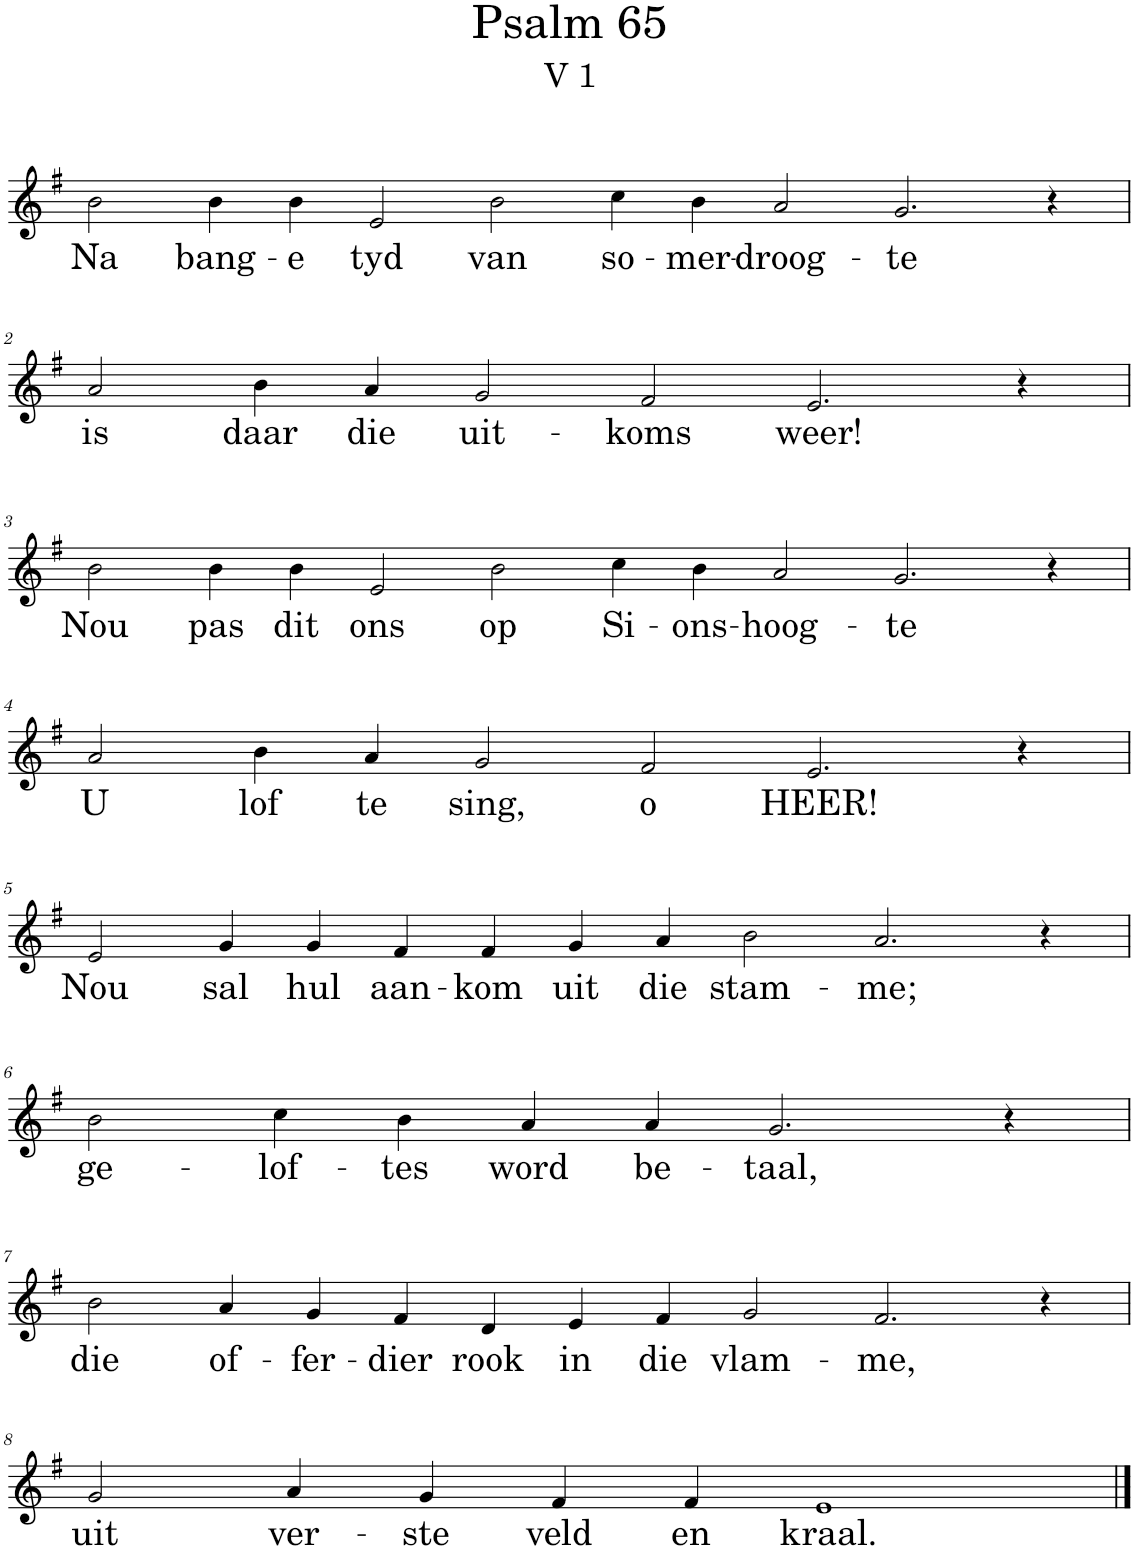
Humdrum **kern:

**kern	**text
*part1	*part1
*staff1	*staff1
*I"Pipe Organ	*
*I'Org.	*
*clefG2	*
*k[f#]	*
*M16/4	*
=1	=1
!	!LO:LY:b
2b\	Na
!	!LO:LY:b
4b\	bang-
!	!LO:LY:b
4b\	-e
!	!LO:LY:b
2e/	tyd
!	!LO:LY:b
2b\	van
!	!LO:LY:b
4cc\	so-
!	!LO:LY:b
4b\	-mer-
!	!LO:LY:b
2a/	-droog-
!	!LO:LY:b
2.g/	-te
4r	.
!!LO:LB:g=z
=2	=2
*M12/4	*
!	!LO:LY:b
2a/	is
!	!LO:LY:b
4b\	daar
!	!LO:LY:b
4a/	die
!	!LO:LY:b
2g/	uit-
!	!LO:LY:b
2f#/	-koms
!	!LO:LY:b
2.e/	weer!
4r	.
!!LO:LB:g=z
=3	=3
*M16/4	*
!	!LO:LY:b
2b\	Nou
!	!LO:LY:b
4b\	pas
!	!LO:LY:b
4b\	dit
!	!LO:LY:b
2e/	ons
!	!LO:LY:b
2b\	op
!	!LO:LY:b
4cc\	Si-
!	!LO:LY:b
4b\	-ons-
!	!LO:LY:b
2a/	-hoog-
!	!LO:LY:b
2.g/	-te
4r	.
!!LO:LB:g=z
=4	=4
*M12/4	*
!	!LO:LY:b
2a/	U
!	!LO:LY:b
4b\	lof
!	!LO:LY:b
4a/	te
!	!LO:LY:b
2g/	sing,
!	!LO:LY:b
2f#/	o
!	!LO:LY:b
2.e/	HEER!
4r	.
!!LO:LB:g=z
=5	=5
*M14/4	*
!	!LO:LY:b
2e/	Nou
!	!LO:LY:b
4g/	sal
!	!LO:LY:b
4g/	hul
!	!LO:LY:b
4f#/	aan-
!	!LO:LY:b
4f#/	-kom
!	!LO:LY:b
4g/	uit
!	!LO:LY:b
4a/	die
!	!LO:LY:b
2b\	stam-
!	!LO:LY:b
2.a/	-me;
4r	.
!!LO:LB:g=z
=6	=6
*M10/4	*
!	!LO:LY:b
2b\	ge-
!	!LO:LY:b
4cc\	-lof-
!	!LO:LY:b
4b\	-tes
!	!LO:LY:b
4a/	word
!	!LO:LY:b
4a/	be-
!	!LO:LY:b
2.g/	-taal,
4r	.
!!LO:LB:g=z
=7	=7
*M14/4	*
!	!LO:LY:b
2b\	die
!	!LO:LY:b
4a/	of-
!	!LO:LY:b
4g/	-fer-
!	!LO:LY:b
4f#/	-dier
!	!LO:LY:b
4d/	rook
!	!LO:LY:b
4e/	in
!	!LO:LY:b
4f#/	die
!	!LO:LY:b
2g/	vlam-
!	!LO:LY:b
2.f#/	-me,
4r	.
!!LO:LB:g=z
=8	=8
*M10/4	*
!	!LO:LY:b
2g/	uit
!	!LO:LY:b
4a/	ver-
!	!LO:LY:b
4g/	-ste
!	!LO:LY:b
4f#/	veld
!	!LO:LY:b
4f#/	en
!	!LO:LY:b
1e	kraal.
==	==
*-	*-
